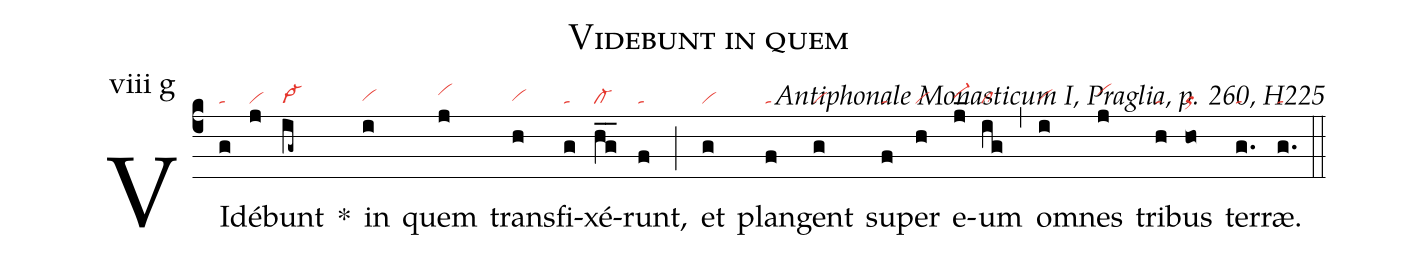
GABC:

name: Videbunt in quem;
commentary: Antiphonale Monasticum I, Praglia, p. 260, H225;
annotation: viii g;
nabc-lines: 1;
%%
(c4)
VI(g|ta)dé(j|vi)bunt(ig~|vi->) *()
in(i|vihg) quem(j|vihi) tran(h|vihg)sfi(g|ta)xé(h_g_|cl-)runt,(f|ta) (;)
et(g|vi) plan(f|ta)gent(g|vi) su(f|ta)per(h|vi) e(j_|vi-hh)um(ig|cl) (,)
om(i|vihg)nes(j|vihi) tri(h|ta)bus(ho|or) ter(g.|ta)ræ.(g.|ta) (::)
